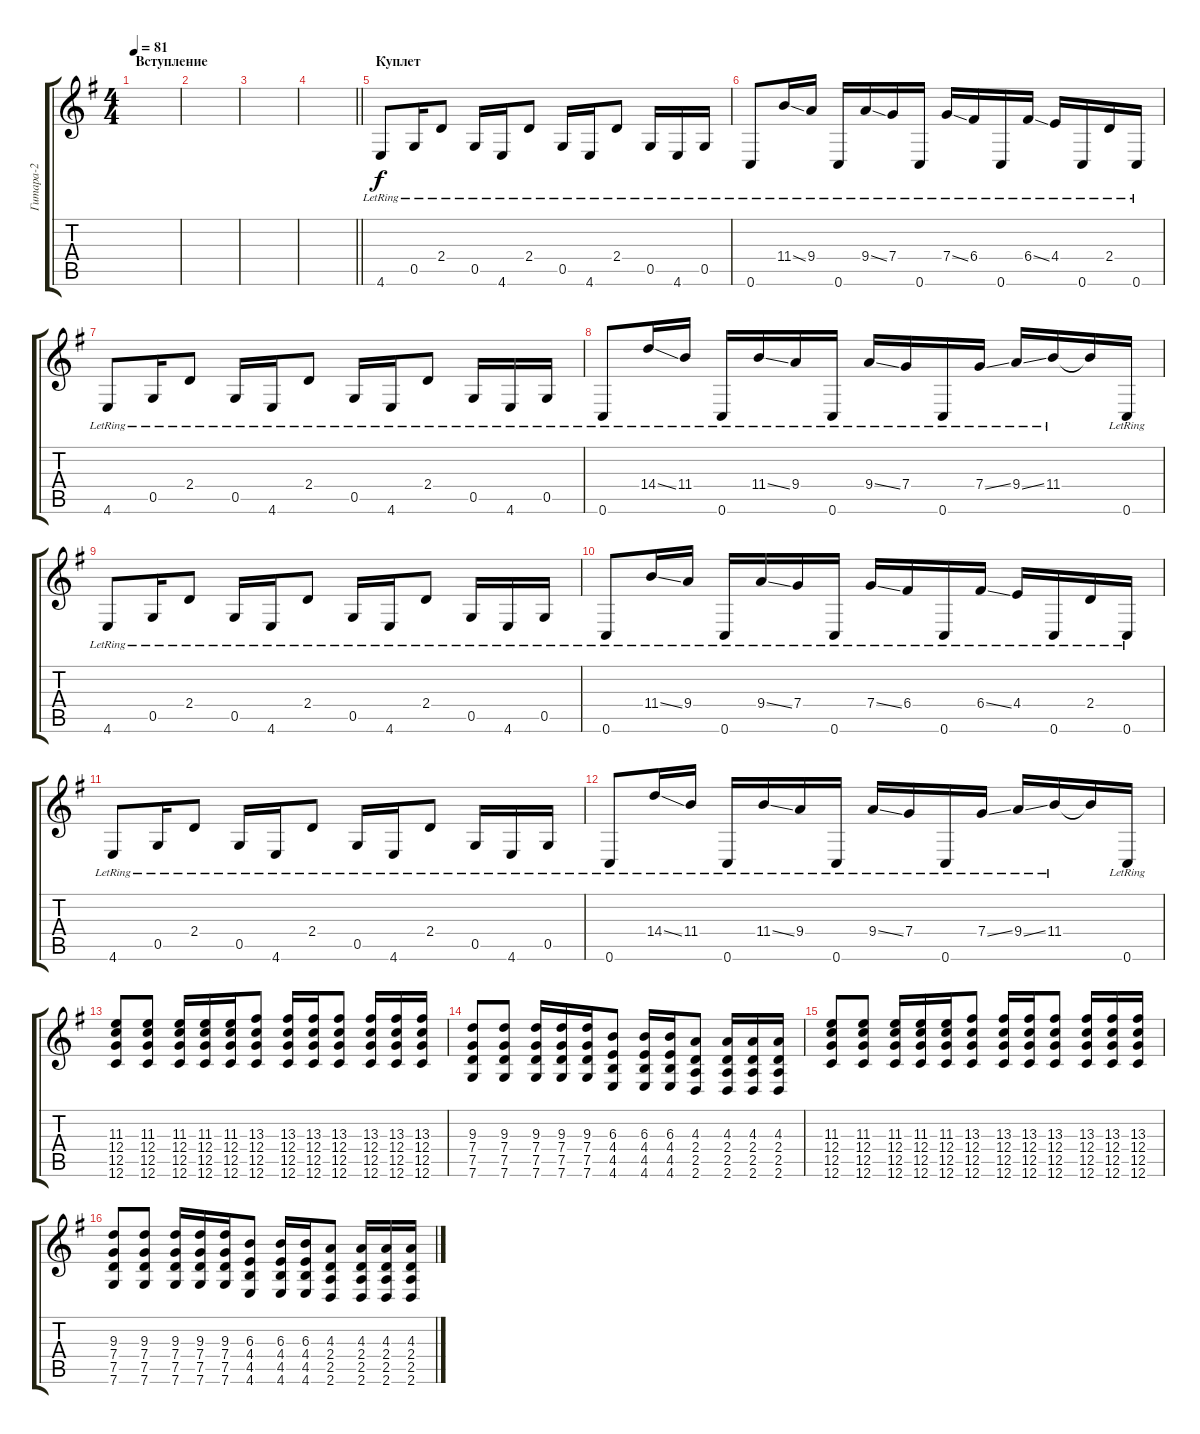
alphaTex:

\track ("Гитара-2" "Гитара-2") {instrument electricguitarclean}
\staff {score tabs}
\tuning (D4 A3 F3 C3 G2 C2) {hide}
\ts (4 4)
\section ("" "Вступление")
\tempo 81
\clef g2
\ks eminor
|
|
|
\barLineRight lightlight
|
\section ("" "Куплет")
4.6{lr}.8 0.5{lr}.16 2.4{lr}.8 0.5{lr}.16 4.6{lr}.16 2.4{lr}.8 0.5{lr}.16 4.6{lr}.16 2.4{lr}.8 0.5{lr}.16 4.6{lr}.16 0.5{lr}.16 |
0.6{lr}.8 11.4{ss lr}.16 9.4{lr}.16 0.6{lr}.16 9.4{ss lr}.16 7.4{lr}.16 0.6{lr}.16 7.4{ss lr}.16 6.4{lr}.16 0.6{lr}.16 6.4{ss lr}.16 4.4{lr}.16 0.6{lr}.16 2.4{lr}.16 0.6{lr}.16 |
4.6{lr}.8 0.5{lr}.16 2.4{lr}.8 0.5{lr}.16 4.6{lr}.16 2.4{lr}.8 0.5{lr}.16 4.6{lr}.16 2.4{lr}.8 0.5{lr}.16 4.6{lr}.16 0.5{lr}.16 |
0.6{lr}.8 14.4{ss lr}.16 11.4{lr}.16 0.6{lr}.16 11.4{ss lr}.16 9.4{lr}.16 0.6{lr}.16 9.4{ss lr}.16 7.4{lr}.16 0.6{lr}.16 7.4{ss lr}.16 9.4{ss lr}.16 11.4{lr}.16 11.4{t}.16 0.6{lr}.16 |
4.6{lr}.8 0.5{lr}.16 2.4{lr}.8 0.5{lr}.16 4.6{lr}.16 2.4{lr}.8 0.5{lr}.16 4.6{lr}.16 2.4{lr}.8 0.5{lr}.16 4.6{lr}.16 0.5{lr}.16 |
0.6{lr}.8 11.4{ss lr}.16 9.4{lr}.16 0.6{lr}.16 9.4{ss lr}.16 7.4{lr}.16 0.6{lr}.16 7.4{ss lr}.16 6.4{lr}.16 0.6{lr}.16 6.4{ss lr}.16 4.4{lr}.16 0.6{lr}.16 2.4{lr}.16 0.6{lr}.16 |
4.6{lr}.8 0.5{lr}.16 2.4{lr}.8 0.5{lr}.16 4.6{lr}.16 2.4{lr}.8 0.5{lr}.16 4.6{lr}.16 2.4{lr}.8 0.5{lr}.16 4.6{lr}.16 0.5{lr}.16 |
0.6{lr}.8 14.4{ss lr}.16 11.4{lr}.16 0.6{lr}.16 11.4{ss lr}.16 9.4{lr}.16 0.6{lr}.16 9.4{ss lr}.16 7.4{lr}.16 0.6{lr}.16 7.4{ss lr}.16 9.4{ss lr}.16 11.4{lr}.16 11.4{t}.16 0.6{lr}.16 |
(11.3 12.4 12.5 12.6).8 (11.3 12.4 12.5 12.6).8 (11.3 12.4 12.5 12.6).16 (11.3 12.4 12.5 12.6).16 (11.3 12.4 12.5 12.6).16 (13.3 12.4 12.5 12.6).8 (13.3 12.4 12.5 12.6).16 (13.3 12.4 12.5 12.6).16 (13.3 12.4 12.5 12.6).8 (13.3 12.4 12.5 12.6).16 (13.3 12.4 12.5 12.6).16 (13.3 12.4 12.5 12.6).16 |
(9.3 7.4 7.5 7.6).8 (9.3 7.4 7.5 7.6).8 (9.3 7.4 7.5 7.6).16 (9.3 7.4 7.5 7.6).16 (9.3 7.4 7.5 7.6).16 (6.3 4.4 4.5 4.6).8 (6.3 4.4 4.5 4.6).16 (6.3 4.4 4.5 4.6).16 (4.3 2.4 2.5 2.6).8 (4.3 2.4 2.5 2.6).16 (4.3 2.4 2.5 2.6).16 (4.3 2.4 2.5 2.6).16 |
(11.3 12.4 12.5 12.6).8 (11.3 12.4 12.5 12.6).8 (11.3 12.4 12.5 12.6).16 (11.3 12.4 12.5 12.6).16 (11.3 12.4 12.5 12.6).16 (13.3 12.4 12.5 12.6).8 (13.3 12.4 12.5 12.6).16 (13.3 12.4 12.5 12.6).16 (13.3 12.4 12.5 12.6).8 (13.3 12.4 12.5 12.6).16 (13.3 12.4 12.5 12.6).16 (13.3 12.4 12.5 12.6).16 |
(9.3 7.4 7.5 7.6).8 (9.3 7.4 7.5 7.6).8 (9.3 7.4 7.5 7.6).16 (9.3 7.4 7.5 7.6).16 (9.3 7.4 7.5 7.6).16 (6.3 4.4 4.5 4.6).8 (6.3 4.4 4.5 4.6).16 (6.3 4.4 4.5 4.6).16 (4.3 2.4 2.5 2.6).8 (4.3 2.4 2.5 2.6).16 (4.3 2.4 2.5 2.6).16 (4.3 2.4 2.5 2.6).16
